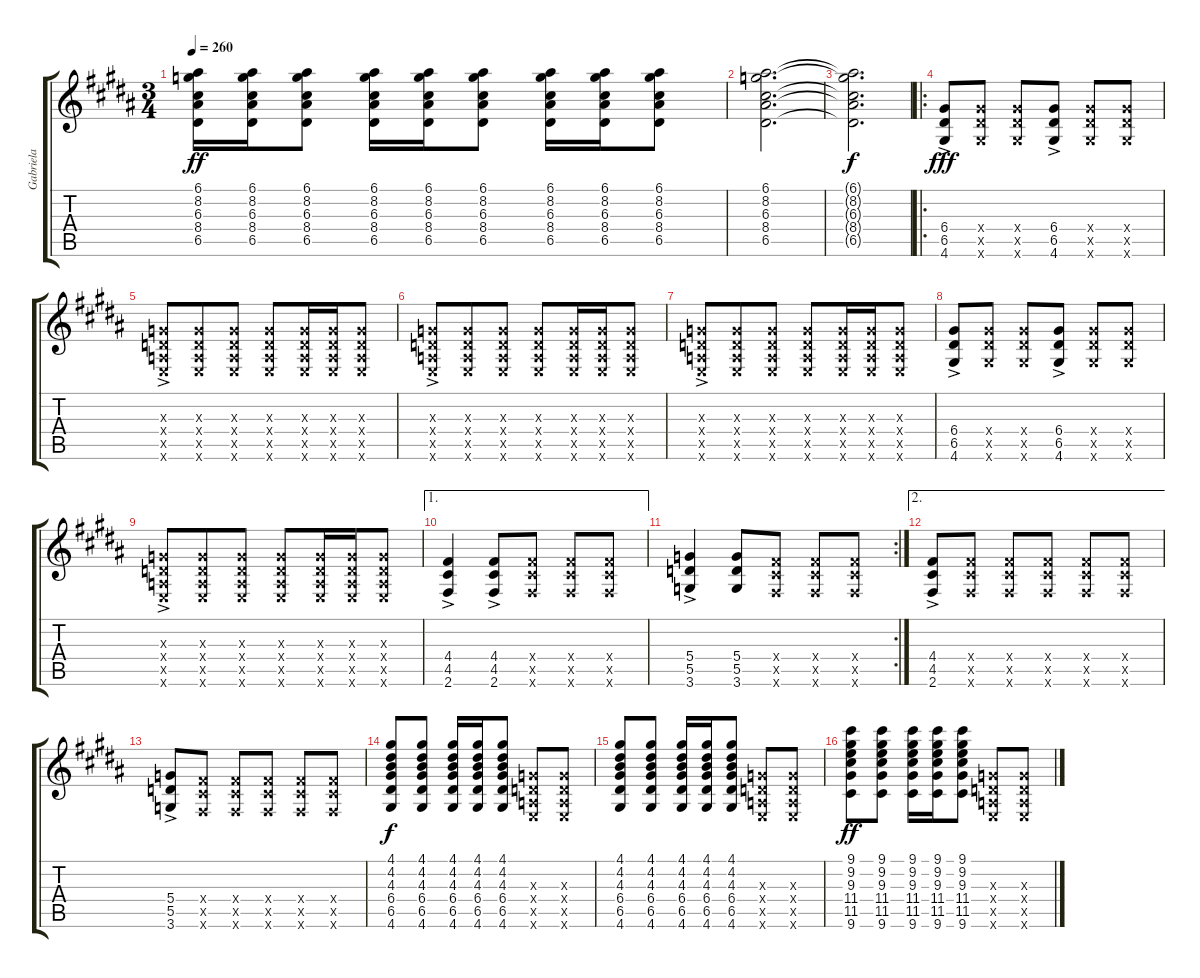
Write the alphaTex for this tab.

\track ("Gabriela" "Gabriela") {instrument acousticguitarnylon}
\staff {score tabs}
\tuning (E4 B3 G3 D3 A2 E2) {hide}
\ts (3 4)
\tempo 260
\clef g2
\ks b
(6.1 8.2 6.3 8.4 6.5).16{dy ff} (6.1 8.2 6.3 8.4 6.5).16 (6.1 8.2 6.3 8.4 6.5).8 (6.1 8.2 6.3 8.4 6.5).16 (6.1 8.2 6.3 8.4 6.5).16 (6.1 8.2 6.3 8.4 6.5).8 (6.1 8.2 6.3 8.4 6.5).16 (6.1 8.2 6.3 8.4 6.5).16 (6.1 8.2 6.3 8.4 6.5).8 |
(6.1 8.2 6.3 8.4 6.5).2{d} |
(6.1{t} 8.2{t} 6.3{t} 8.4{t} 6.5{t}).2{d dy f} |
\ro
(6.4{ac} 6.5{ac} 4.6{ac}).8{dy fff} (6.4{x} 6.5{x} 4.6{x}).8 (6.4{x} 6.5{x} 4.6{x}).8 (6.4{ac} 6.5{ac} 4.6{ac}).8 (6.4{x} 6.5{x} 4.6{x}).8 (6.4{x} 6.5{x} 4.6{x}).8 |
(0.3{ac x} 0.4{ac x} 0.5{ac x} 0.6{ac x}).8 (0.3{x} 0.4{x} 0.5{x} 0.6{x}).8{beam merge} (0.3{x} 0.4{x} 0.5{x} 0.6{x}).8{beam split} (0.3{x} 0.4{x} 0.5{x} 0.6{x}).8{beam merge} (0.3{x} 0.4{x} 0.5{x} 0.6{x}).16{beam merge} (0.3{x} 0.4{x} 0.5{x} 0.6{x}).16{beam merge} (0.3{x} 0.4{x} 0.5{x} 0.6{x}).8 |
(0.3{ac x} 0.4{ac x} 0.5{ac x} 0.6{ac x}).8 (0.3{x} 0.4{x} 0.5{x} 0.6{x}).8{beam merge} (0.3{x} 0.4{x} 0.5{x} 0.6{x}).8{beam split} (0.3{x} 0.4{x} 0.5{x} 0.6{x}).8{beam merge} (0.3{x} 0.4{x} 0.5{x} 0.6{x}).16{beam merge} (0.3{x} 0.4{x} 0.5{x} 0.6{x}).16{beam merge} (0.3{x} 0.4{x} 0.5{x} 0.6{x}).8 |
(0.3{ac x} 0.4{ac x} 0.5{ac x} 0.6{ac x}).8 (0.3{x} 0.4{x} 0.5{x} 0.6{x}).8{beam merge} (0.3{x} 0.4{x} 0.5{x} 0.6{x}).8{beam split} (0.3{x} 0.4{x} 0.5{x} 0.6{x}).8{beam merge} (0.3{x} 0.4{x} 0.5{x} 0.6{x}).16{beam merge} (0.3{x} 0.4{x} 0.5{x} 0.6{x}).16{beam merge} (0.3{x} 0.4{x} 0.5{x} 0.6{x}).8 |
(6.4{ac} 6.5{ac} 4.6{ac}).8 (6.4{x} 6.5{x} 4.6{x}).8 (6.4{x} 6.5{x} 4.6{x}).8 (6.4{ac} 6.5{ac} 4.6{ac}).8 (6.4{x} 6.5{x} 4.6{x}).8 (6.4{x} 6.5{x} 4.6{x}).8 |
(0.3{ac x} 0.4{ac x} 0.5{ac x} 0.6{ac x}).8 (0.3{x} 0.4{x} 0.5{x} 0.6{x}).8{beam merge} (0.3{x} 0.4{x} 0.5{x} 0.6{x}).8{beam split} (0.3{x} 0.4{x} 0.5{x} 0.6{x}).8{beam merge} (0.3{x} 0.4{x} 0.5{x} 0.6{x}).16{beam merge} (0.3{x} 0.4{x} 0.5{x} 0.6{x}).16{beam merge} (0.3{x} 0.4{x} 0.5{x} 0.6{x}).8 |
\ae 1
(4.4{ac} 4.5{ac} 2.6{ac}).4 (4.4{ac} 4.5{ac} 2.6{ac}).8 (4.4{x} 4.5{x} 2.6{x}).8 (4.4{x} 4.5{x} 2.6{x}).8 (4.4{x} 4.5{x} 2.6{x}).8 |
\rc 2
(5.4{ac} 5.5{ac} 3.6{ac}).4 (5.4 5.5 3.6).8 (4.4{x} 4.5{x} 2.6{x}).8 (4.4{x} 4.5{x} 2.6{x}).8 (4.4{x} 4.5{x} 2.6{x}).8 |
\ae 2
(4.4{ac} 4.5{ac} 2.6{ac}).8 (4.4{x} 4.5{x} 2.6{x}).8 (4.4{x} 4.5{x} 2.6{x}).8 (4.4{x} 4.5{x} 2.6{x}).8 (4.4{x} 4.5{x} 2.6{x}).8 (4.4{x} 4.5{x} 2.6{x}).8 |
(5.4{ac} 5.5{ac} 3.6{ac}).8 (4.4{x} 4.5{x} 2.6{x}).8 (4.4{x} 4.5{x} 2.6{x}).8 (4.4{x} 4.5{x} 2.6{x}).8 (4.4{x} 4.5{x} 2.6{x}).8 (4.4{x} 4.5{x} 2.6{x}).8 |
(4.1 4.2 4.3 6.4 6.5 4.6).8{dy f} (4.1 4.2 4.3 6.4 6.5 4.6).8 (4.1 4.2 4.3 6.4 6.5 4.6).16 (4.1 4.2 4.3 6.4 6.5 4.6).16 (4.1 4.2 4.3 6.4 6.5 4.6).8 (0.3{x} 0.4{x} 0.5{x} 0.6{x}).8{beam merge} (0.3{x} 0.4{x} 0.5{x} 0.6{x}).8 |
(4.1 4.2 4.3 6.4 6.5 4.6).8 (4.1 4.2 4.3 6.4 6.5 4.6).8 (4.1 4.2 4.3 6.4 6.5 4.6).16 (4.1 4.2 4.3 6.4 6.5 4.6).16 (4.1 4.2 4.3 6.4 6.5 4.6).8 (0.3{x} 0.4{x} 0.5{x} 0.6{x}).8{beam merge} (0.3{x} 0.4{x} 0.5{x} 0.6{x}).8 |
(9.1 9.2 9.3 11.4 11.5 9.6).8{dy ff} (9.1 9.2 9.3 11.4 11.5 9.6).8 (9.1 9.2 9.3 11.4 11.5 9.6).16 (9.1 9.2 9.3 11.4 11.5 9.6).16 (9.1 9.2 9.3 11.4 11.5 9.6).8 (0.3{x} 0.4{x} 0.5{x} 0.6{x}).8{beam merge} (0.3{x} 0.4{x} 0.5{x} 0.6{x}).8
